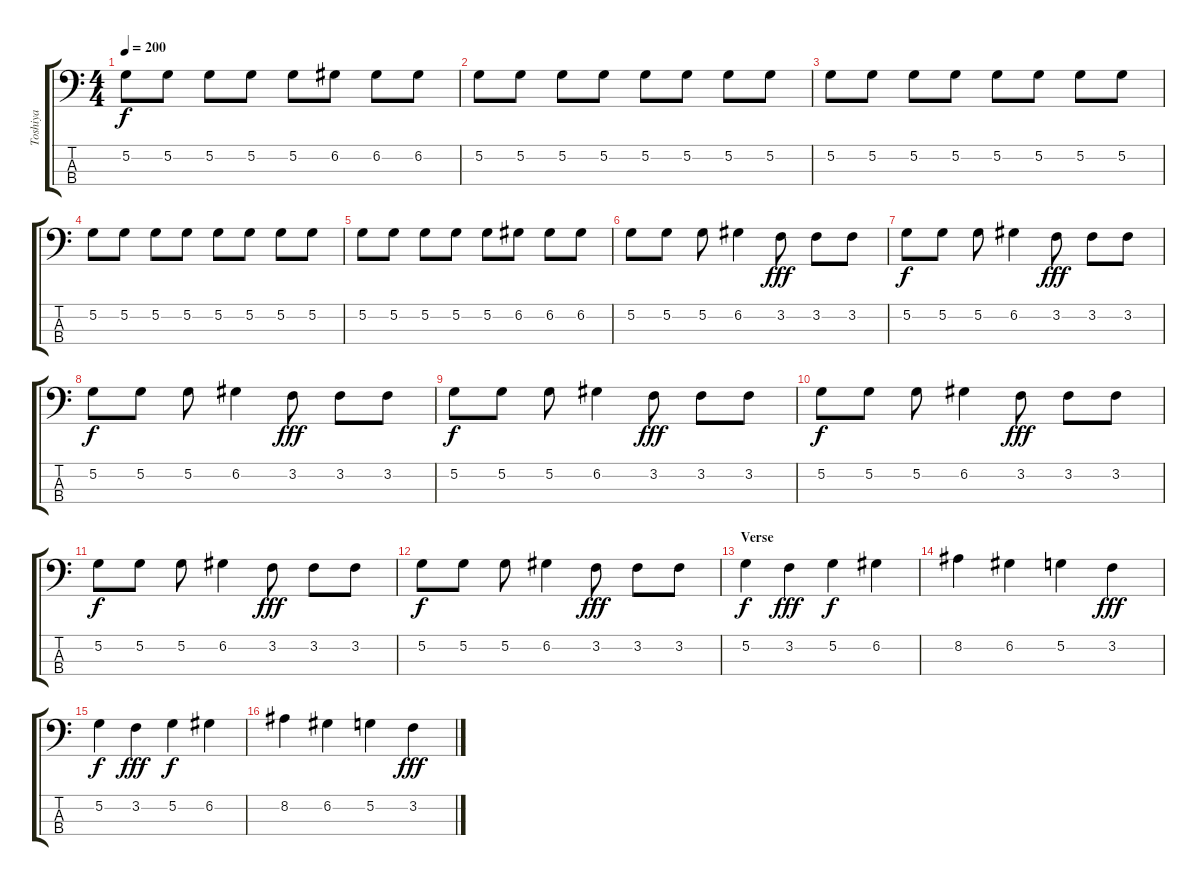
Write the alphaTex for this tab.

\track ("Toshiya" "Toshiya") {instrument electricbasspick}
\staff {score tabs}
\tuning (G2 D2 A1 D1) {hide}
\ts (4 4)
\tempo 200
\clef f4
\ks c
5.2.8{dy f} 5.2.8 5.2.8 5.2.8 5.2.8 6.2.8 6.2.8 6.2.8 |
5.2.8 5.2.8 5.2.8 5.2.8 5.2.8 5.2.8 5.2.8 5.2.8 |
5.2.8 5.2.8 5.2.8 5.2.8 5.2.8 5.2.8 5.2.8 5.2.8 |
5.2.8 5.2.8 5.2.8 5.2.8 5.2.8 5.2.8 5.2.8 5.2.8 |
5.2.8 5.2.8 5.2.8 5.2.8 5.2.8 6.2.8 6.2.8 6.2.8 |
5.2.8 5.2.8 5.2.8 6.2.4 3.2.8{dy fff} 3.2.8 3.2.8 |
5.2.8{dy f} 5.2.8 5.2.8 6.2.4 3.2.8{dy fff} 3.2.8 3.2.8 |
5.2.8{dy f} 5.2.8 5.2.8 6.2.4 3.2.8{dy fff} 3.2.8 3.2.8 |
5.2.8{dy f} 5.2.8 5.2.8 6.2.4 3.2.8{dy fff} 3.2.8 3.2.8 |
5.2.8{dy f} 5.2.8 5.2.8 6.2.4 3.2.8{dy fff} 3.2.8 3.2.8 |
5.2.8{dy f} 5.2.8 5.2.8 6.2.4 3.2.8{dy fff} 3.2.8 3.2.8 |
5.2.8{dy f} 5.2.8 5.2.8 6.2.4 3.2.8{dy fff} 3.2.8 3.2.8 |
\section ("" "Verse")
5.2.4{dy f} 3.2.4{dy fff} 5.2.4{dy f} 6.2.4 |
8.2.4 6.2.4 5.2.4 3.2.4{dy fff} |
5.2.4{dy f} 3.2.4{dy fff} 5.2.4{dy f} 6.2.4 |
8.2.4 6.2.4 5.2.4 3.2.4{dy fff}
